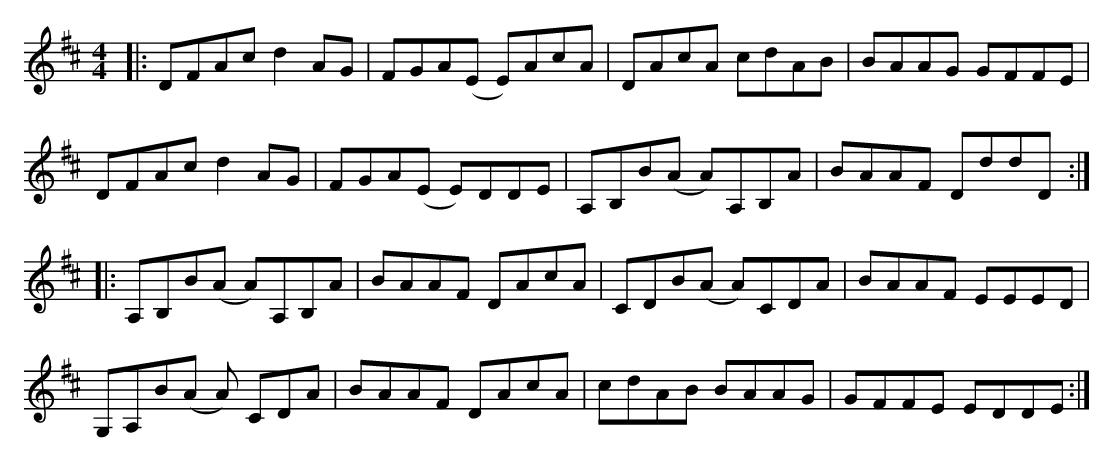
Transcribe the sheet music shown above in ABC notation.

X:1
M:4/4
K:D
|:DFAc d2AG|FGA(E E)AcA|DAcA cdAB|BAAG GFFE|
DFAc d2AG|FGA(E E)DDE|A,B,B(A A)A,B,A|BAAF DddD:|
|:A,B,B(A A)A,B,A|BAAF DAcA|CDB(A A)CDA|BAAF EEED|
G,A,B(A A) CDA|BAAF DAcA|cdAB BAAG|GFFE EDDE:|
